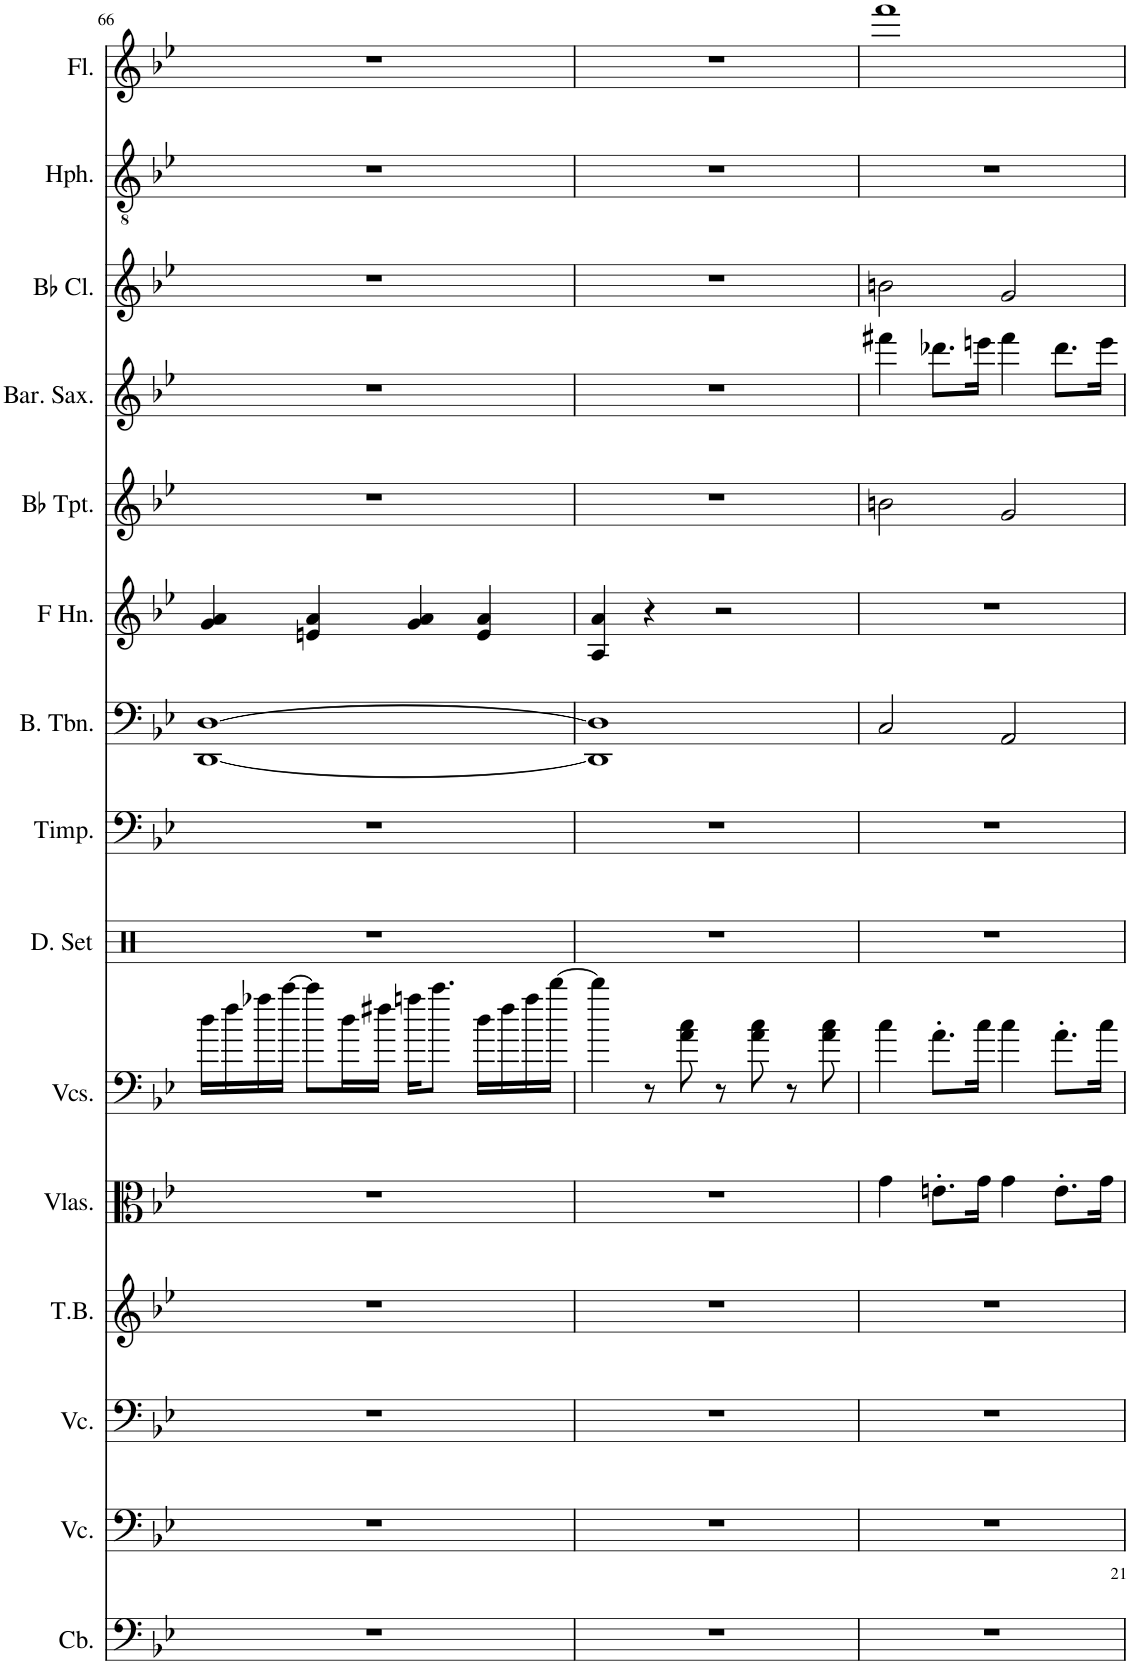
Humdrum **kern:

**kern	**kern	**kern	**kern	**kern	**kern	**kern	**kern	**kern	**kern	**kern	**kern	**kern	**kern	**kern
*part15	*part14	*part13	*part12	*part11	*part10	*part9	*part8	*part7	*part6	*part5	*part4	*part3	*part2	*part1
*staff15	*staff14	*staff13	*staff12	*staff11	*staff10	*staff9	*staff8	*staff7	*staff6	*staff5	*staff4	*staff3	*staff2	*staff1
*I"Contrabass, Cb.	*I"Violoncello, Vcl.	*I"Violoncello, pizz.	*I"Tubular Bells, Chimes	*I"Violas	*I"Violoncellos, Vl.I	*I"Drumset, Perc.	*I"Timpani, Timp.	*I"Bass Trombone, Tb.	*I"Horn in F, Hn.	*I"Bb Trumpet, Tr.	*I"Baritone Saxophone, Sax.	*I"Bb Clarinet, Cl.	*I"Heckelphone-clarinet, Ob.	*I"Flute, Fl.
*I'Cb.	*I'Vc.	*I'Vc.	*I'T.B.	*I'Vlas.	*I'Vcs.	*I'D. Set	*I'Timp.	*I'B. Tbn.	*I'F Hn.	*I'Bb Tpt.	*I'Bar. Sax.	*I'Bb Cl.	*I'Hph.	*I'Fl.
!!LO:PB:g=z
*clefF4	*clefF4	*clefF4	*clefG2	*clefC3	*clefF4	*clefX	*clefF4	*clefF4	*clefG2	*clefG2	*clefG2	*clefG2	*clefGv2	*clefG2
*Trd7c12	*	*	*	*	*	*	*	*	*Trd4c7	*Trd1c2	*Trd12c21	*Trd1c2	*	*
*k[b-e-]	*k[b-e-]	*k[b-e-]	*k[b-e-]	*k[b-e-]	*k[b-e-]	*k[]	*k[b-e-]	*k[b-e-]	*k[b-e-]	*k[b-e-]	*k[b-e-]	*k[b-e-]	*k[b-e-]	*k[b-e-]
*M4/4	*M4/4	*M4/4	*M4/4	*M4/4	*M4/4	*M4/4	*M4/4	*M4/4	*M4/4	*M4/4	*M4/4	*M4/4	*M4/4	*M4/4
=66	=66	=66	=66	=66	=66	=66	=66	=66	=66	=66	=66	=66	=66	=66
1r	1r	1r	1r	1r	16dd\LL	1r	1r	[1DD [1D	4g/ 4a/	1r	1r	1r	1r	1r
.	.	.	.	.	16ff\	.	.	.	.	.	.	.	.	.
.	.	.	.	.	16aa-X\	.	.	.	.	.	.	.	.	.
.	.	.	.	.	[16ccc\JJ	.	.	.	.	.	.	.	.	.
.	.	.	.	.	8ccc\L]	.	.	.	4en/ 4a/	.	.	.	.	.
.	.	.	.	.	16dd\L	.	.	.	.	.	.	.	.	.
.	.	.	.	.	16ff#X\JJ	.	.	.	.	.	.	.	.	.
.	.	.	.	.	16aan\KL	.	.	.	4g/ 4a/	.	.	.	.	.
.	.	.	.	.	8.ccc\J	.	.	.	.	.	.	.	.	.
.	.	.	.	.	16dd\LL	.	.	.	4e/ 4a/	.	.	.	.	.
.	.	.	.	.	16ff#\	.	.	.	.	.	.	.	.	.
.	.	.	.	.	16aa\	.	.	.	.	.	.	.	.	.
.	.	.	.	.	[16ddd\JJ	.	.	.	.	.	.	.	.	.
=67	=67	=67	=67	=67	=67	=67	=67	=67	=67	=67	=67	=67	=67	=67
1r	1r	1r	1r	1r	4ddd\]	1r	1r	1DD] 1D]	4A/ 4a/	1r	1r	1r	1r	1r
.	.	.	.	.	8r	.	.	.	4r	.	.	.	.	.
.	.	.	.	.	8a\ 8cc\	.	.	.	.	.	.	.	.	.
.	.	.	.	.	8r	.	.	.	2r	.	.	.	.	.
.	.	.	.	.	8a\ 8cc\	.	.	.	.	.	.	.	.	.
.	.	.	.	.	8r	.	.	.	.	.	.	.	.	.
.	.	.	.	.	8a\ 8cc\	.	.	.	.	.	.	.	.	.
=68	=68	=68	=68	=68	=68	=68	=68	=68	=68	=68	=68	=68	=68	=68
1r	1r	1r	1r	4g\	4cc\	1r	1r	2C/	1r	2bn\	4fff#X\	2bn\	1r	1fff
.	.	.	.	8.en'\L	8.a'\L	.	.	.	.	.	8.ddd-X\L	.	.	.
.	.	.	.	16g\Jk	16cc\Jk	.	.	.	.	.	16eeen\Jk	.	.	.
.	.	.	.	4g\	4cc\	.	.	2AA/	.	2g/	4fff#\	2g/	.	.
.	.	.	.	8.e'\L	8.a'\L	.	.	.	.	.	8.ddd-\L	.	.	.
.	.	.	.	16g\Jk	16cc\Jk	.	.	.	.	.	16eee\Jk	.	.	.
=	=	=	=	=	=	=	=	=	=	=	=	=	=	=
*-	*-	*-	*-	*-	*-	*-	*-	*-	*-	*-	*-	*-	*-	*-
